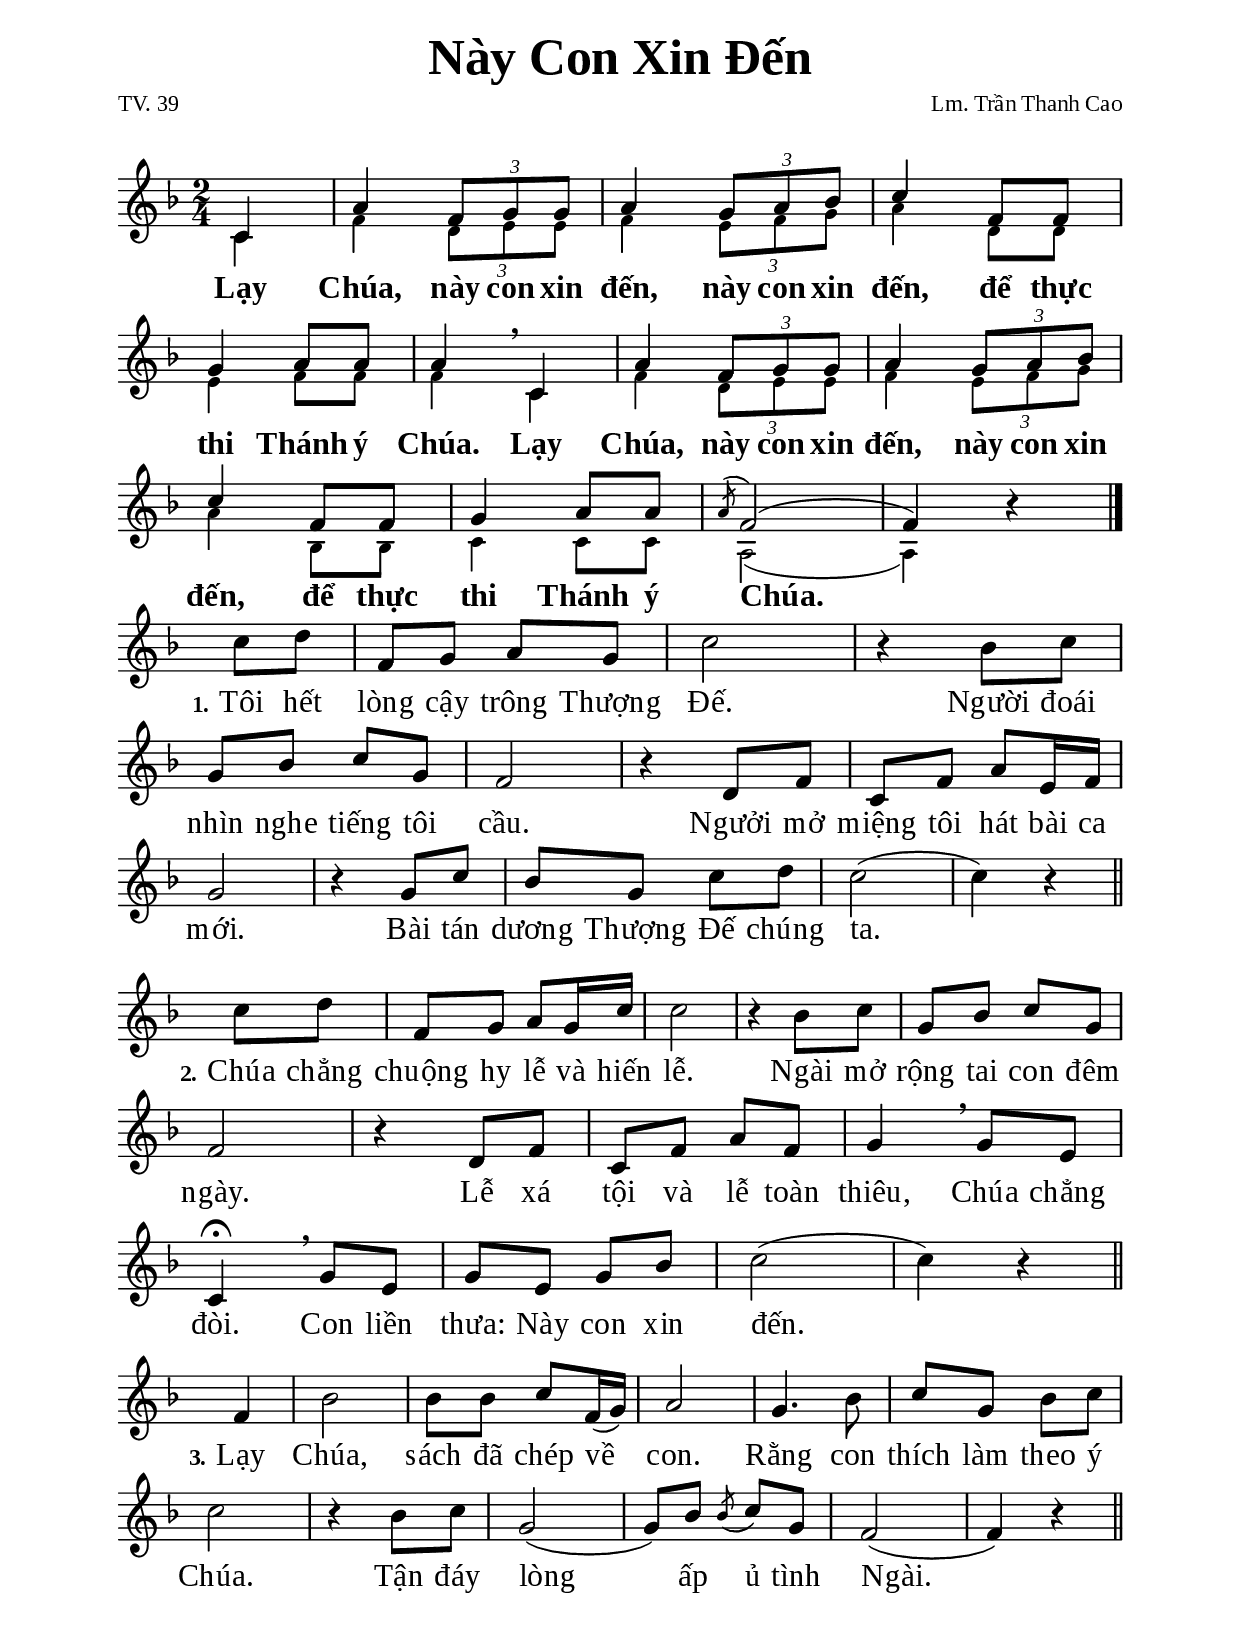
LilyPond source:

% Cài đặt chung
\version "2.20.0"
\include "english.ly"

\header {
  title = \markup { \fontsize #3 "Này Con Xin Đến" }
  poet = "TV. 39"
  composer = "Lm. Trần Thanh Cao"
  arranger = " "
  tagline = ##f
}

\paper {
  #(set-paper-size "a4")
  top-margin = 15\mm
  bottom-margin = 15\mm
  left-margin = 20\mm
  right-margin = 20\mm
  indent = #0
  #(define fonts
    (make-pango-font-tree
      "Liberation Serif"
      "Liberation Serif"
      "Liberation Serif"
      (/ 20 20)))
  page-count = #1
}

% Nhạc điệp khúc
nhacDiepKhucSop = \relative c' {
  \partial 4 c4 |
  a'4 \tuplet 3/2 { f8 g g } |
  a4 \tuplet 3/2 { g8 a bf } |
  c4 f,8 f |
  g4 a8 a |
  a4 \breathe c,4 |
  a' \tuplet 3/2 { f8 g g } |
  a4 \tuplet 3/2 { g8 a bf } |
  c4 f,8 f |
  g4 a8 a |
  \acciaccatura a8 f2 ( |
  f4) r \bar "|."
}

nhacDiepKhucBas = \relative c' {
  \partial 4 c4 |
  f4 \tuplet 3/2 { d8 e e } |
  f4 \tuplet 3/2 { e8 f g } |
  a4 d,8 d |
  e4 f8 f |
  f4 c |
  f \tuplet 3/2 { d8 e e } |
  f4 \tuplet 3/2 { e8 f g } |
  a4 bf,8 bf |
  c4 c8 c |
  a2 ( |
  a4) r
}

% Nhạc phiên khúc
nhacPhienKhucMot = \relative c'' {
  \partial 4 c8 d |
  f, g a g |
  c2 |
  r4 bf8 c |
  g bf c g |
  f2 |
  r4 d8 f |
  c f a e16 f |
  g2 |
  r4 g8 c |
  bf g c d |
  c2 ( |
  c4) r \bar "||"
}

nhacPhienKhucHai = \relative c'' {
  \partial 4 c8 d |
  f, g a g16 c |
  c2 |
  r4 bf8 c |
  g bf c g |
  f2 |
  r4 d8 f |
  c f a f |
  g4 \breathe g8 e |
  c4 \fermata \breathe g'8 e |
  g e g bf |
  c2 ( |
  c4) r \bar "||"
}

nhacPhienKhucBa = \relative c' {
  \partial 4 f4 |
  bf2 |
  bf8 bf c f,16 (g) |
  a2 |
  g4. bf8 |
  c g bf c |
  c2 |
  r4 bf8 c |
  g2 ( |
  g8) bf \acciaccatura bf8 c g |
  f2 ( |
  f4) r \bar "||"
}

% Lời điệp khúc
loiDiepKhuc = \lyricmode {
  Lạy Chúa, này con xin đến, này con xin đến,
  để thực thi Thánh ý Chúa.
  Lạy Chúa, này con xin đến, này con xin đến,
  để thực thi Thánh ý Chúa.
}

% Lời phiên khúc
loiPhienKhucMot = \lyricmode {
  \set stanza = #"1."
  Tôi hết lòng cậy trông Thượng Đế.
  Người đoái nhìn nghe tiếng tôi cầu.
  Ngưởi mở miệng tôi hát bài ca mới.
  Bài tán dương Thượng Đế chúng ta.
}

loiPhienKhucHai = \lyricmode {
  \set stanza = #"2."
  Chúa chẳng chuộng hy lễ và hiến lễ.
  Ngài mở rộng tai con đêm ngày.
  Lễ xá tội và lễ toàn thiêu,
  Chúa chẳng đòi.
  Con liền thưa: Này con xin đến.
}

loiPhienKhucBa = \lyricmode {
  \set stanza = #"3."
  Lạy Chúa, sách đã chép về con.
  Rằng con thích làm theo ý Chúa.
  Tận đáy lòng ấp ủ tình Ngài.
}


% Dàn trang
\score {
  \new ChoirStaff <<
    \new Staff = diepKhuc \with {
        \consists "Merge_rests_engraver"
        \magnifyStaff #(magstep +1)
      }
      <<
      \new Voice = beSop {
        \voiceOne \key f \major \time 2/4 \nhacDiepKhucSop
      }
      \new Voice = beBas {
        \override NoteHead.font-size = #-2
        \voiceTwo \key f \major \time 2/4 \nhacDiepKhucBas
      }
    >>
    \new Lyrics \lyricsto beSop \loiDiepKhuc
  >>
  \layout {
    \override Lyrics.LyricText.font-series = #'bold
    \override Lyrics.LyricText.font-size = #+3
    \override Lyrics.LyricSpace.minimum-distance = #0.5
    \override Score.BarNumber.break-visibility = ##(#f #f #f)
  }
}

\score {
  \new ChoirStaff <<
    \new Staff = phienKhuc \with {
        \magnifyStaff #(magstep +1)
      }
      <<
      \new Voice = beSop {
        \key f \major \time 2/4 \nhacPhienKhucMot
      }
    >>
    \new Lyrics \lyricsto beSop \loiPhienKhucMot
  >>
  \layout {
    \override Staff.TimeSignature.transparent = ##t
    \override Lyrics.LyricText.font-size = #+3
    \override Lyrics.LyricSpace.minimum-distance = #1.0
    \override Score.BarNumber.break-visibility = ##(#f #f #f)
  }
}

\score {
  \new ChoirStaff <<
    \new Staff = phienKhuc \with {
        \magnifyStaff #(magstep +1)
      }
      <<
      \new Voice = beSop {
        \key f \major \time 2/4 \nhacPhienKhucHai
      }
    >>
    \new Lyrics \lyricsto beSop \loiPhienKhucHai
  >>
  \layout {
    \override Staff.TimeSignature.transparent = ##t
    \override Lyrics.LyricText.font-size = #+3
    \override Lyrics.LyricSpace.minimum-distance = #1.0
    \override Score.BarNumber.break-visibility = ##(#f #f #f)
  }
}

\score {
  \new ChoirStaff <<
    \new Staff = phienKhuc \with {
        \magnifyStaff #(magstep +1)
      }
      <<
      \new Voice = beSop {
        \key f \major \time 2/4 \nhacPhienKhucBa
      }
    >>
    \new Lyrics \lyricsto beSop \loiPhienKhucBa
  >>
  \layout {
    \override Staff.TimeSignature.transparent = ##t
    \override Lyrics.LyricText.font-size = #+3
    \override Lyrics.LyricSpace.minimum-distance = #1.0
    \override Score.BarNumber.break-visibility = ##(#f #f #f)
  }
}
